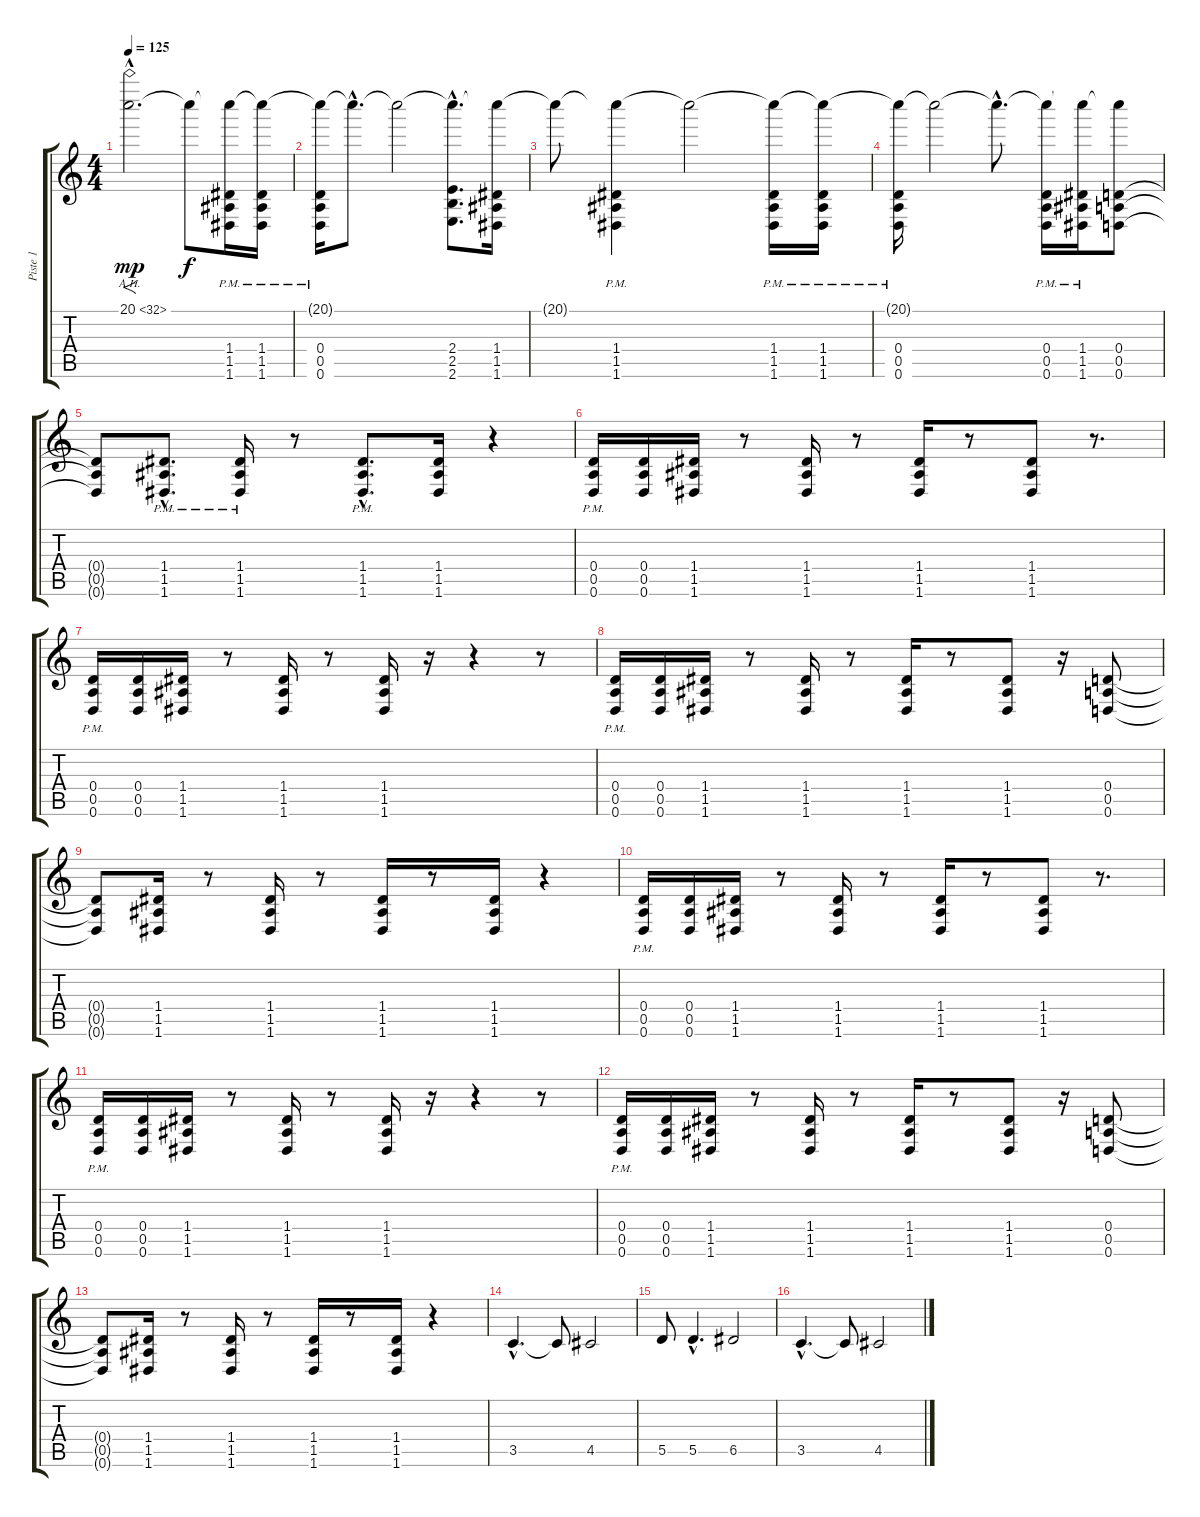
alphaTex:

\track ("Piste 1" "Piste 1") {instrument distortionguitar}
\staff {score tabs}
\tuning (E4 B3 G3 D3 A2 D2) {hide}
\ts (4 4)
\tempo 125
\clef g2
\ks c
20.1{ah 12 hac}.2{f d dy mp instrument distortionguitar} 20.1{t}.8{dy f} (20.1{t} 1.4{pm} 1.5{pm} 1.6{pm}).16 (20.1{t} 1.4{pm} 1.5{pm} 1.6{pm}).16 |
(20.1{t} 0.4{pm} 0.5{pm} 0.6{pm}).16 20.1{hac t}.8{d} 20.1{t}.2 (20.1{hac t} 2.4{hac} 2.5{hac} 2.6{hac}).8{d} (20.1{t} 1.4 1.5 1.6).16 |
20.1{t}.8 (20.1{t} 1.4{pm} 1.5{pm} 1.6{pm}).4 20.1{t}.2 (20.1{t} 1.4 1.5 1.6{pm}).16 (20.1{t} 1.4 1.5 1.6{pm}).16 |
(20.1{t} 0.4 0.5 0.6{pm}).16 20.1{t}.2 20.1{hac t}.8{d} (20.1{t} 0.4{pm} 0.5{pm} 0.6{pm}).16 (20.1{t} 1.4{pm} 1.5{pm} 1.6{pm}).16 (20.1{t} 0.4 0.5 0.6).8 |
(0.4{t} 0.5{t} 0.6{t}).8 (1.4{hac pm} 1.5{hac pm} 1.6{hac pm}).8{d} (1.4{pm} 1.5{pm} 1.6{pm}).16 r.8 (1.4{hac pm} 1.5{hac pm} 1.6{hac pm}).8{d} (1.4 1.5 1.6).16 r.4 |
(0.4{pm} 0.5{pm} 0.6{pm}).16 (0.4 0.5 0.6).16 (1.4 1.5 1.6).16 r.8 (1.4 1.5 1.6).16 r.8 (1.4 1.5 1.6).16 r.8 (1.4 1.5 1.6).8 r.8{d} |
(0.4{pm} 0.5{pm} 0.6{pm}).16 (0.4 0.5 0.6).16 (1.4 1.5 1.6).16 r.8 (1.4 1.5 1.6).16 r.8 (1.4 1.5 1.6).16 r.16 r.4 r.8 |
(0.4{pm} 0.5{pm} 0.6{pm}).16 (0.4 0.5 0.6).16 (1.4 1.5 1.6).16 r.8 (1.4 1.5 1.6).16 r.8 (1.4 1.5 1.6).16 r.8 (1.4 1.5 1.6).8 r.16 (0.4 0.5 0.6).8 |
(0.4{t} 0.5{t} 0.6{t}).8 (1.4 1.5 1.6).16 r.8 (1.4 1.5 1.6).16 r.8 (1.4 1.5 1.6).16 r.8 (1.4 1.5 1.6).16 r.4 |
(0.4{pm} 0.5{pm} 0.6{pm}).16 (0.4 0.5 0.6).16 (1.4 1.5 1.6).16 r.8 (1.4 1.5 1.6).16 r.8 (1.4 1.5 1.6).16 r.8 (1.4 1.5 1.6).8 r.8{d} |
(0.4{pm} 0.5{pm} 0.6{pm}).16 (0.4 0.5 0.6).16 (1.4 1.5 1.6).16 r.8 (1.4 1.5 1.6).16 r.8 (1.4 1.5 1.6).16 r.16 r.4 r.8 |
(0.4{pm} 0.5{pm} 0.6{pm}).16 (0.4 0.5 0.6).16 (1.4 1.5 1.6).16 r.8 (1.4 1.5 1.6).16 r.8 (1.4 1.5 1.6).16 r.8 (1.4 1.5 1.6).8 r.16 (0.4 0.5 0.6).8 |
(0.4{t} 0.5{t} 0.6{t}).8 (1.4 1.5 1.6).16 r.8 (1.4 1.5 1.6).16 r.8 (1.4 1.5 1.6).16 r.8 (1.4 1.5 1.6).16 r.4 |
3.5{hac}.4{d instrument lead6voice} 3.5{t}.8 4.5.2 |
5.5.8 5.5{hac}.4{d} 6.5.2 |
3.5{hac}.4{d} 3.5{t}.8 4.5.2
